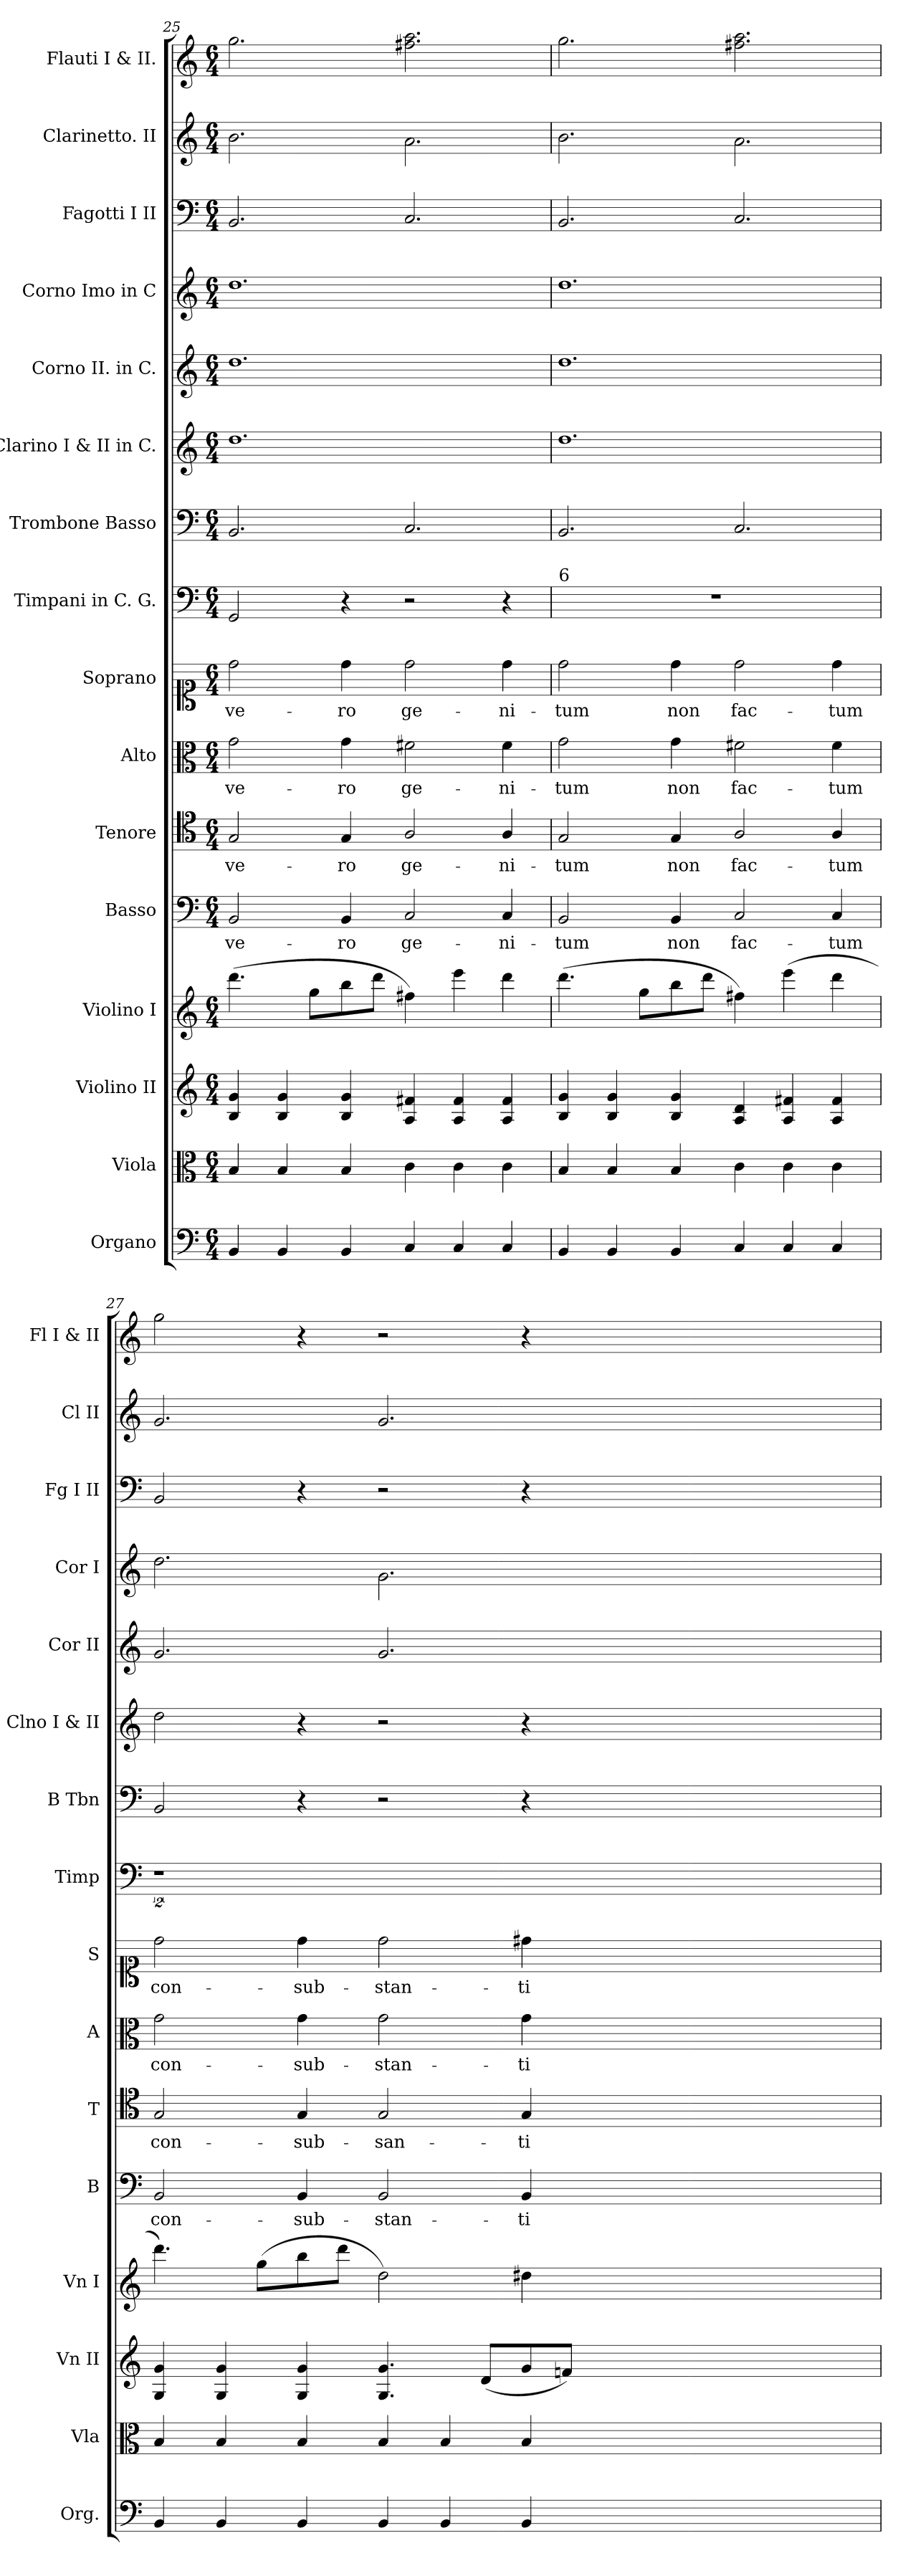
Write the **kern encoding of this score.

**kern	**kern	**kern	**kern	**kern	**text	**kern	**text	**kern	**text	**kern	**text	**kern	**kern	**kern	**kern	**kern	**kern	**kern	**kern
*part16	*part15	*part14	*part13	*part12	*part12	*part11	*part11	*part10	*part10	*part9	*part9	*part8	*part7	*part6	*part5	*part4	*part3	*part2	*part1
*staff16	*staff15	*staff14	*staff13	*staff12	*staff12	*staff11	*staff11	*staff10	*staff10	*staff9	*staff9	*staff8	*staff7	*staff6	*staff5	*staff4	*staff3	*staff2	*staff1
*I"Organo	*I"Viola	*I"Violino II	*I"Violino I	*I"Basso	*	*I"Tenore	*	*I"Alto	*	*I"Soprano	*	*I"Timpani in C. G.	*I"Trombone Basso	*I"Clarino I & II in C.	*I"Corno II. in C.	*I"Corno Imo in C	*I"Fagotti I II	*I"Clarinetto. II	*I"Flauti I & II.
*I'Org.	*I'Vla	*I'Vn II	*I'Vn I	*I'B	*	*I'T	*	*I'A	*	*I'S	*	*I'Timp	*I'B Tbn	*I'Clno I & II	*I'Cor II	*I'Cor I	*I'Fg I II	*I'Cl II	*I'Fl I & II
*clefF4	*clefC3	*clefG2	*clefG2	*clefF4	*	*clefC4	*	*clefC3	*	*clefC1	*	*clefF4	*clefF4	*clefG2	*clefG2	*clefG2	*clefF4	*clefG2	*clefG2
*k[]	*k[]	*k[]	*k[]	*k[]	*	*k[]	*	*k[]	*	*k[]	*	*k[]	*k[]	*k[]	*k[]	*k[]	*k[]	*k[]	*k[]
*C:	*C:	*C:	*C:	*C:	*	*C:	*	*C:	*	*C:	*	*C:	*C:	*C:	*C:	*C:	*C:	*C:	*C:
*M6/4	*M6/4	*M6/4	*M6/4	*M6/4	*	*M6/4	*	*M6/4	*	*M6/4	*	*M6/4	*M6/4	*M6/4	*M6/4	*M6/4	*M6/4	*M6/4	*M6/4
=25	=25	=25	=25	=25	=25	=25	=25	=25	=25	=25	=25	=25	=25	=25	=25	=25	=25	=25	=25
4BB/	4B/	4B/ 4g/	(>4.ddd\	2BB/	ve-	2G/	ve-	2g\	ve-	2dd\	ve-	2GG/	2.BB/	1.dd\	1.dd\	1.dd\	2.BB/	2.b\	2.gg\
4BB/	4B/	4B/ 4g/	.	.	.	.	.	.	.	.	.	.	.	.	.	.	.	.	.
.	.	.	8gg\L	.	.	.	.	.	.	.	.	.	.	.	.	.	.	.	.
4BB/	4B/	4B/ 4g/	8bb\	4BB/	-ro	4G/	-ro	4g\	-ro	4dd\	-ro	4r	.	.	.	.	.	.	.
.	.	.	8ddd\J	.	.	.	.	.	.	.	.	.	.	.	.	.	.	.	.
4C/	4c\	4A/ 4f#X/	4ff#X\)	2C/	ge-	2A/	ge-	2f#X\	ge-	2dd\	ge-	2r	2.C/	.	.	.	2.C/	2.a\	2.ff#X\ 2.aa\
4C/	4c\	4A/ 4f#/	4eee\	.	.	.	.	.	.	.	.	.	.	.	.	.	.	.	.
4C/	4c\	4A/ 4f#/	4ddd\	4C/	-ni-	4A/	-ni-	4f#\	-ni-	4dd\	-ni-	4r	.	.	.	.	.	.	.
=26	=26	=26	=26	=26	=26	=26	=26	=26	=26	=26	=26	=26	=26	=26	=26	=26	=26	=26	=26
!	!	!	!	!	!	!	!	!	!	!	!	!LO:TX:a:t=6	!	!	!	!	!	!	!
4BB/	4B/	4B/ 4g/	(>4.ddd\	2BB/	-tum	2G/	-tum	2g\	-tum	2dd\	-tum	1.r	2.BB/	1.dd\	1.dd\	1.dd\	2.BB/	2.b\	2.gg\
4BB/	4B/	4B/ 4g/	.	.	.	.	.	.	.	.	.	.	.	.	.	.	.	.	.
.	.	.	8gg\L	.	.	.	.	.	.	.	.	.	.	.	.	.	.	.	.
4BB/	4B/	4B/ 4g/	8bb\	4BB/	non	4G/	non	4g\	non	4dd\	non	.	.	.	.	.	.	.	.
.	.	.	8ddd\J	.	.	.	.	.	.	.	.	.	.	.	.	.	.	.	.
4C/	4c\	4A/ 4d/	4ff#X\)	2C/	fac-	2A/	fac-	2f#X\	fac-	2dd\	fac-	.	2.C/	.	.	.	2.C/	2.a\	2.ff#X\ 2.aa\
4C/	4c\	4A/ 4f#X/	(>4eee\	.	.	.	.	.	.	.	.	.	.	.	.	.	.	.	.
4C/	4c\	4A/ 4f#/	4ddd\	4C/	-tum	4A/	-tum	4f#\	-tum	4dd\	-tum	.	.	.	.	.	.	.	.
=27	=27	=27	=27	=27	=27	=27	=27	=27	=27	=27	=27	=27	=27	=27	=27	=27	=27	=27	=27
4BB/	4B/	4G/ 4g/	4.ddd\)	2BB/	con-	2G/	con-	2g\	con-	2dd\	con-	2%9r	2BB/	2dd\	2.g/	2.dd\	2BB/	2.g/	2gg\
4BB/	4B/	4G/ 4g/	.	.	.	.	.	.	.	.	.	.	.	.	.	.	.	.	.
.	.	.	(>8gg\L	.	.	.	.	.	.	.	.	.	.	.	.	.	.	.	.
4BB/	4B/	4G/ 4g/	8bb\	4BB/	-sub-	4G/	-sub-	4g\	-sub-	4dd\	-sub-	.	4r	4r	.	.	4r	.	4r
.	.	.	8ddd\J	.	.	.	.	.	.	.	.	.	.	.	.	.	.	.	.
4BB/	4B/	4.G/ 4.g/	2dd\)	2BB/	-stan-	2G/	-san-	2g\	-stan-	2dd\	-stan-	.	2r	2r	2.g/	2.g\	2r	2.g/	2r
4BB/	4B/	.	.	.	.	.	.	.	.	.	.	.	.	.	.	.	.	.	.
.	.	(<8d/L	.	.	.	.	.	.	.	.	.	.	.	.	.	.	.	.	.
4BB/	4B/	8g/	4dd#X\	4BB/	-ti-	4G/	-ti-	4g\	-ti-	4dd#X\	-ti-	.	4r	4r	.	.	4r	.	4r
.	.	8fn/J)	.	.	.	.	.	.	.	.	.	.	.	.	.	.	.	.	.
0.ryy	0.ryy	0.ryy	0.ryy	0.ryy	.	0.ryy	.	0.ryy	.	0.ryy	.	.	0.ryy	0.ryy	0.ryy	0.ryy	0.ryy	0.ryy	0.ryy
=	=	=	=	=	=	=	=	=	=	=	=	=	=	=	=	=	=	=	=
*-	*-	*-	*-	*-	*-	*-	*-	*-	*-	*-	*-	*-	*-	*-	*-	*-	*-	*-	*-
